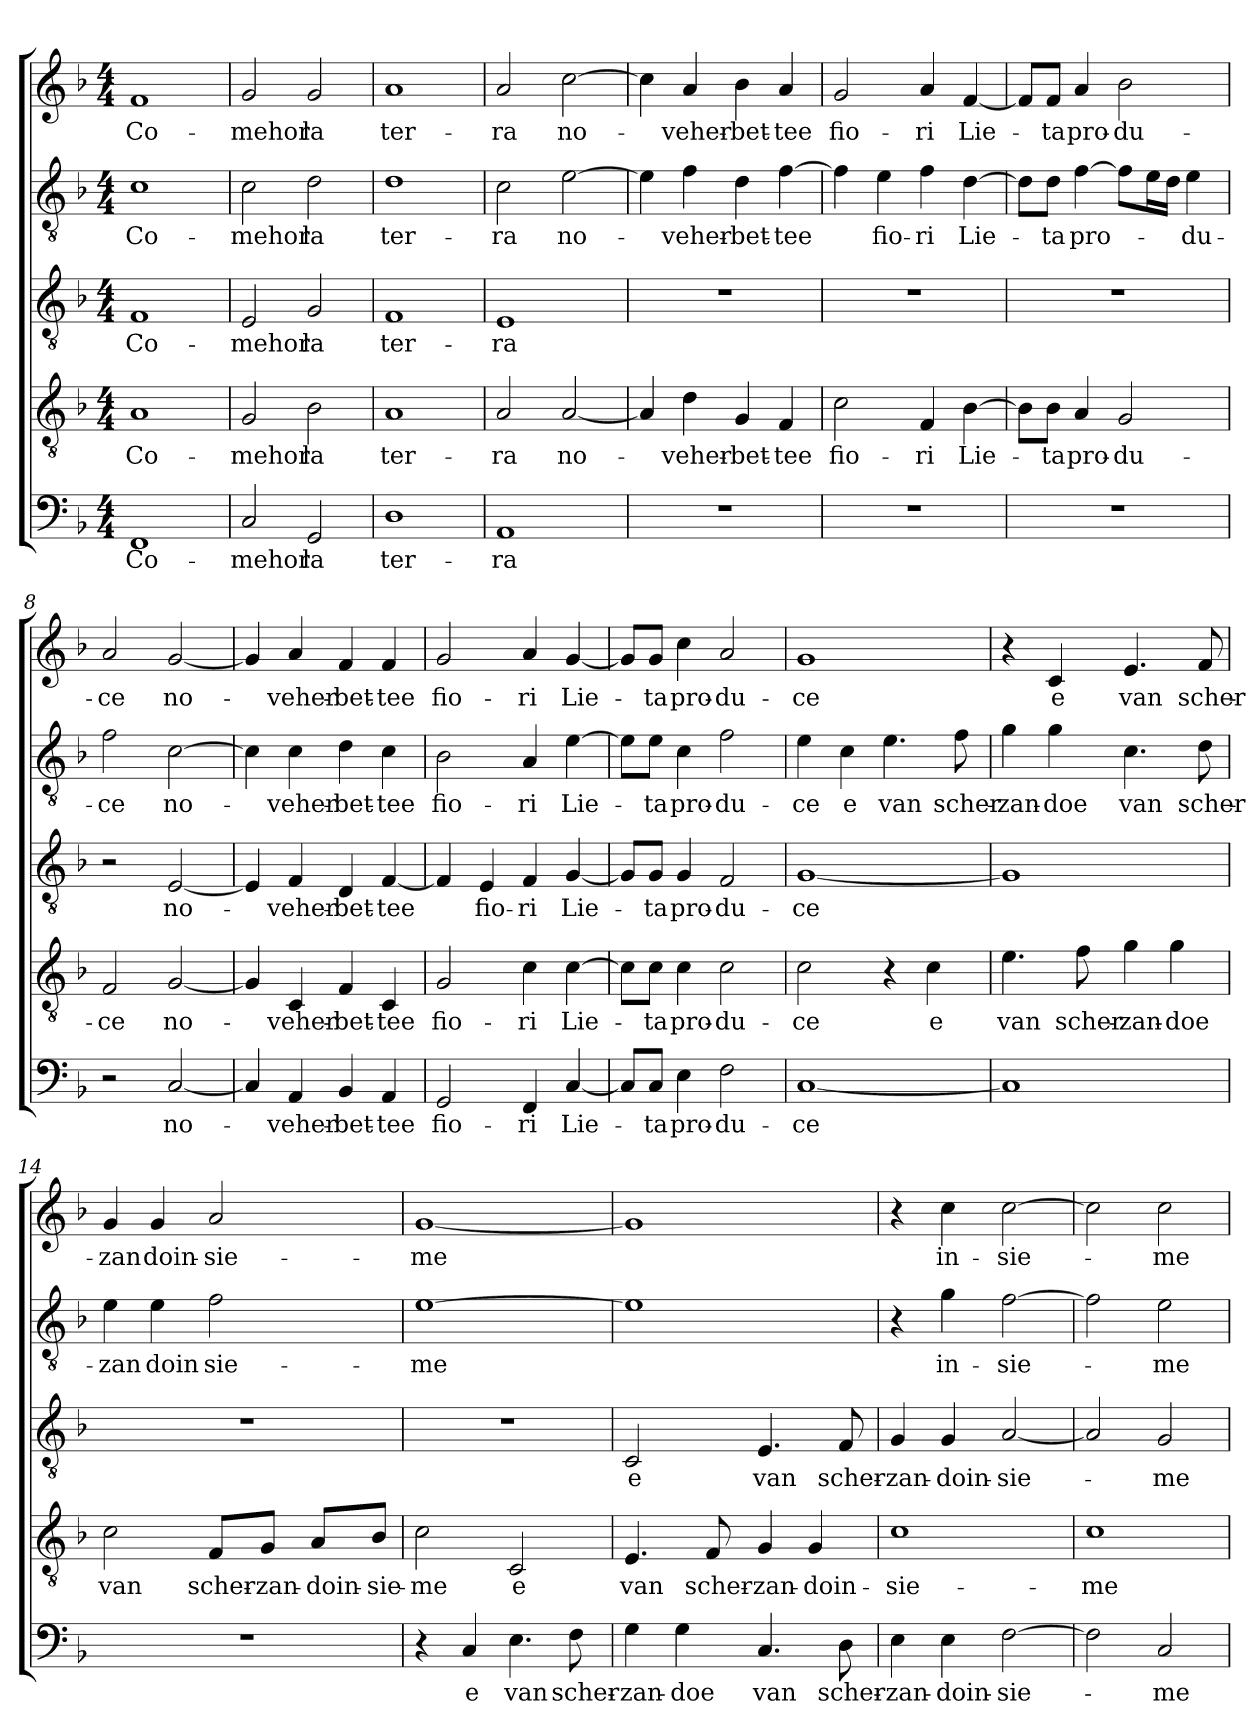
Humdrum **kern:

**kern	**text	**kern	**text	**kern	**text	**kern	**text	**kern	**text
*part5	*part5	*part4	*part4	*part3	*part3	*part2	*part2	*part1	*part1
*staff5	*staff5	*staff4	*staff4	*staff3	*staff3	*staff2	*staff2	*staff1	*staff1
*clefF4	*	*clefGv2	*	*clefGv2	*	*clefGv2	*	*clefG2	*
*k[b-]	*	*k[b-]	*	*k[b-]	*	*k[b-]	*	*k[b-]	*
*M4/4	*	*M4/4	*	*M4/4	*	*M4/4	*	*M4/4	*
=1	=1	=1	=1	=1	=1	=1	=1	=1	=1
1FF/	Co-	1A/	Co-	1F/	Co-	1c\	Co-	1f/	Co-
=2	=2	=2	=2	=2	=2	=2	=2	=2	=2
2C/	mehor	2G/	mehor	2E/	mehor	2c\	mehor	2g/	mehor
2GG/	la	2B-\	la	2G/	la	2d\	la	2g/	la
=3	=3	=3	=3	=3	=3	=3	=3	=3	=3
1D\	ter-	1A/	ter-	1F/	ter-	1d\	ter-	1a/	ter-
=4	=4	=4	=4	=4	=4	=4	=4	=4	=4
1AA/	ra	2A/	ra	1E/	ra	2c\	ra	2a/	ra
.	.	[2A/	no-	.	.	[2e\	no-	[2cc\	no-
=5	=5	=5	=5	=5	=5	=5	=5	=5	=5
1r	.	4A/]	.	1r	.	4e\]	.	4cc\]	.
.	.	4d\	veher-	.	.	4f\	veher-	4a/	veher-
.	.	4G/	bet-	.	.	4d\	bet-	4b-\	bet-
.	.	4F/	tee	.	.	[4f\	tee	4a/	tee
=6	=6	=6	=6	=6	=6	=6	=6	=6	=6
1r	.	2c\	fio-	1r	.	4f\]	.	2g/	fio-
.	.	.	.	.	.	4e\	fio-	.	.
.	.	4F/	ri	.	.	4f\	ri	4a/	ri
.	.	[4B-\	Lie-	.	.	[4d\	Lie-	[4f/	Lie-
=7	=7	=7	=7	=7	=7	=7	=7	=7	=7
1r	.	8B-\L]	.	1r	.	8d\L]	.	8f/L]	.
.	.	8B-\J	ta	.	.	8d\J	ta	8f/J	ta
.	.	4A/	pro-	.	.	[4f\	pro-	4a/	pro-
.	.	2G/	du-	.	.	8f\L]	.	2b-\	du-
.	.	.	.	.	.	16e\L	.	.	.
.	.	.	.	.	.	16d\JJ	.	.	.
.	.	.	.	.	.	4e\	du-	.	.
=8	=8	=8	=8	=8	=8	=8	=8	=8	=8
2r	.	2F/	ce	2r	.	2f\	ce	2a/	ce
[2C/	no-	[2G/	no-	[2E/	no-	[2c\	no-	[2g/	no-
=9	=9	=9	=9	=9	=9	=9	=9	=9	=9
4C/]	.	4G/]	.	4E/]	.	4c\]	.	4g/]	.
4AA/	veher-	4C/	veher-	4F/	veher-	4c\	veher-	4a/	veher-
4BB-/	bet-	4F/	bet-	4D/	bet-	4d\	bet-	4f/	bet-
4AA/	tee	4C/	tee	[4F/	tee	4c\	tee	4f/	tee
=10	=10	=10	=10	=10	=10	=10	=10	=10	=10
2GG/	fio-	2G/	fio-	4F/]	.	2B-\	fio-	2g/	fio-
.	.	.	.	4E/	fio-	.	.	.	.
4FF/	ri	4c\	ri	4F/	ri	4A/	ri	4a/	ri
[4C/	Lie-	[4c\	Lie-	[4G/	Lie-	[4e\	Lie-	[4g/	Lie-
=11	=11	=11	=11	=11	=11	=11	=11	=11	=11
8C/L]	.	8c\L]	.	8G/L]	.	8e\L]	.	8g/L]	.
8C/J	ta	8c\J	ta	8G/J	ta	8e\J	ta	8g/J	ta
4E\	pro-	4c\	pro-	4G/	pro-	4c\	pro-	4cc\	pro-
2F\	du-	2c\	du-	2F/	du-	2f\	du-	2a/	du-
=12	=12	=12	=12	=12	=12	=12	=12	=12	=12
[1C/	ce	2c\	ce	[1G/	ce	4e\	ce	1g/	ce
.	.	.	.	.	.	4c\	e	.	.
.	.	4r	.	.	.	4.e\	van	.	.
.	.	4c\	e	.	.	.	.	.	.
.	.	.	.	.	.	8f\	scher-	.	.
=13	=13	=13	=13	=13	=13	=13	=13	=13	=13
1C/]	.	4.e\	van	1G/]	.	4g\	zan-	4r	.
.	.	.	.	.	.	4g\	doe	4c/	e
.	.	8f\	scher-	.	.	.	.	.	.
.	.	4g\	zan-	.	.	4.c\	van	4.e/	van
.	.	4g\	doe	.	.	.	.	.	.
.	.	.	.	.	.	8d\	scher-	8f/	scher-
=14	=14	=14	=14	=14	=14	=14	=14	=14	=14
1r	.	2c\	van	1r	.	4e\	zan	4g/	zan
.	.	.	.	.	.	4e\	doin	4g/	doin-
.	.	8F/L	scher-	.	.	2f\	sie-	2a/	sie-
.	.	8G/J	zan-	.	.	.	.	.	.
.	.	8A/L	doin-	.	.	.	.	.	.
.	.	8B-/J	sie-	.	.	.	.	.	.
=15	=15	=15	=15	=15	=15	=15	=15	=15	=15
4r	.	2c\	me	1r	.	[1e\	me	[1g/	me
4C/	e	.	.	.	.	.	.	.	.
4.E\	van	2C/	e	.	.	.	.	.	.
8F\	scher-	.	.	.	.	.	.	.	.
=16	=16	=16	=16	=16	=16	=16	=16	=16	=16
4G\	zan-	4.E/	van	2C/	e	1e\]	.	1g/]	.
4G\	doe	.	.	.	.	.	.	.	.
.	.	8F/	scher-	.	.	.	.	.	.
4.C/	van	4G/	zan-	4.E/	van	.	.	.	.
.	.	4G/	doin-	.	.	.	.	.	.
8D\	scher-	.	.	8F/	scher-	.	.	.	.
=17	=17	=17	=17	=17	=17	=17	=17	=17	=17
4E\	zan-	1c\	sie-	4G/	zan-	4r	.	4r	.
4E\	doin-	.	.	4G/	doin-	4g\	in-	4cc\	in-
[2F\	sie-	.	.	[2A/	sie-	[2f\	sie-	[2cc\	sie-
=18	=18	=18	=18	=18	=18	=18	=18	=18	=18
2F\]	.	1c\	me	2A/]	.	2f\]	.	2cc\]	.
2C/	me	.	.	2G/	me	2e\	me	2cc\	me
=	=	=	=	=	=	=	=	=	=
*-	*-	*-	*-	*-	*-	*-	*-	*-	*-
